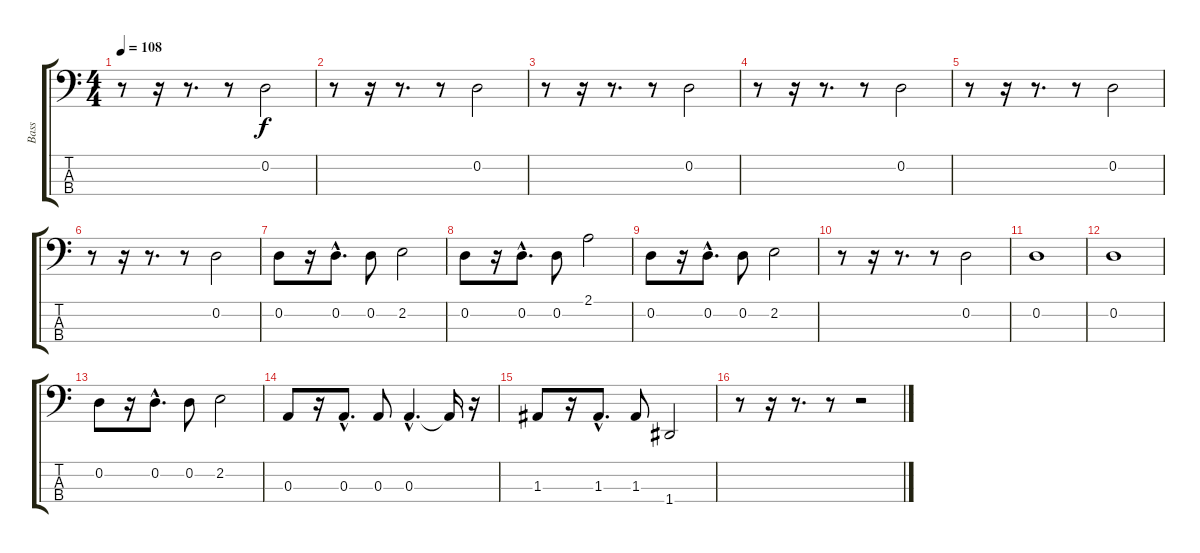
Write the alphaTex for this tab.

\track ("Bass" "Bass") {instrument fretlessbass}
\staff {score tabs}
\tuning (G2 D2 A1 D1) {hide}
\ts (4 4)
\tempo 108
\clef f4
\ks c
r.8{dy f} r.16 r.8{d} r.8 0.2.2 |
r.8 r.16 r.8{d} r.8 0.2.2 |
r.8 r.16 r.8{d} r.8 0.2.2 |
r.8 r.16 r.8{d} r.8 0.2.2 |
r.8 r.16 r.8{d} r.8 0.2.2 |
r.8 r.16 r.8{d} r.8 0.2.2 |
0.2.8 r.16 0.2{hac}.8{d} 0.2.8 2.2.2 |
0.2.8 r.16 0.2{hac}.8{d} 0.2.8 2.1.2 |
0.2.8 r.16 0.2{hac}.8{d} 0.2.8 2.2.2 |
r.8 r.16 r.8{d} r.8 0.2.2 |
0.2.1 |
0.2.1 |
0.2.8 r.16 0.2{hac}.8{d} 0.2.8 2.2.2 |
0.3.8 r.16 0.3{hac}.8{d} 0.3.8 0.3{hac}.4{d} 0.3{t}.16 r.16 |
1.3.8 r.16 1.3{hac}.8{d} 1.3.8 1.4.2 |
r.8 r.16 r.8{d} r.8 r.2
